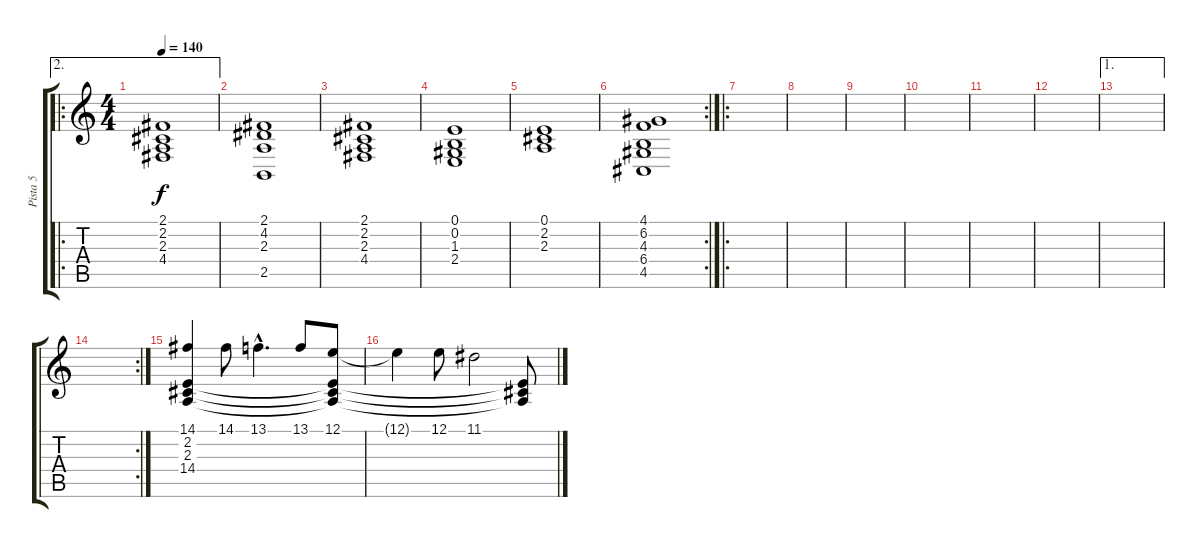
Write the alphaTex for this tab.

\track ("Pista 5" "Pista 5") {instrument drawbarorgan}
\staff {score tabs}
\tuning (E4 B3 G3 D3 A2 E2) {hide}
\ae 2
\ro
\ts (4 4)
\tempo 140
\clef g2
\ks c
(2.1 2.2 2.3 4.4).1{dy f} |
(2.1 4.2 2.3 2.5).1 |
(2.1 2.2 2.3 4.4).1 |
(0.1 0.2 1.3 2.4).1 |
(0.1 2.2 2.3).1 |
\rc 2
(4.1 6.2 4.3 6.4 4.5).1 |
\ro
|
|
|
|
|
|
\ae 1
|
\rc 2
|
(14.1 2.2 2.3 14.4).4 14.1.8 13.1{hac}.4{d} 13.1.8 (12.1 2.2{t} 2.3{t} 14.4{t}).8 |
12.1{t}.4 12.1.8 11.1.2 (2.2{t} 2.3{t} 14.4{t}).8
